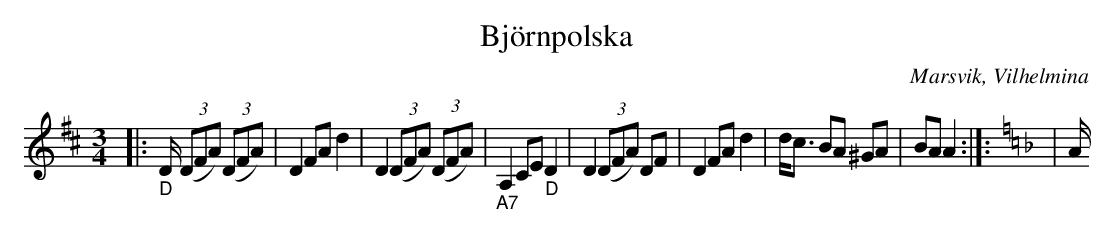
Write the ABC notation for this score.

X:1
T:Björnpolska
O:Marsvik, Vilhelmina
M:3/4
L:1/16
K:D
|:"_D" D ((3D2F2A2) ((3D2F2A2) | D4 F2A2 d4 | D4 ((3D2F2A2) ((3D2F2A2) | "_A7" A,4 C2E2 "_D"D4 | D4 ((3D2F2A2) D2F2 | D4 F2A2 d4 | dc3 B2A2 ^G2A2 | B2A2 A4   :|]: [K:Dm] | A
